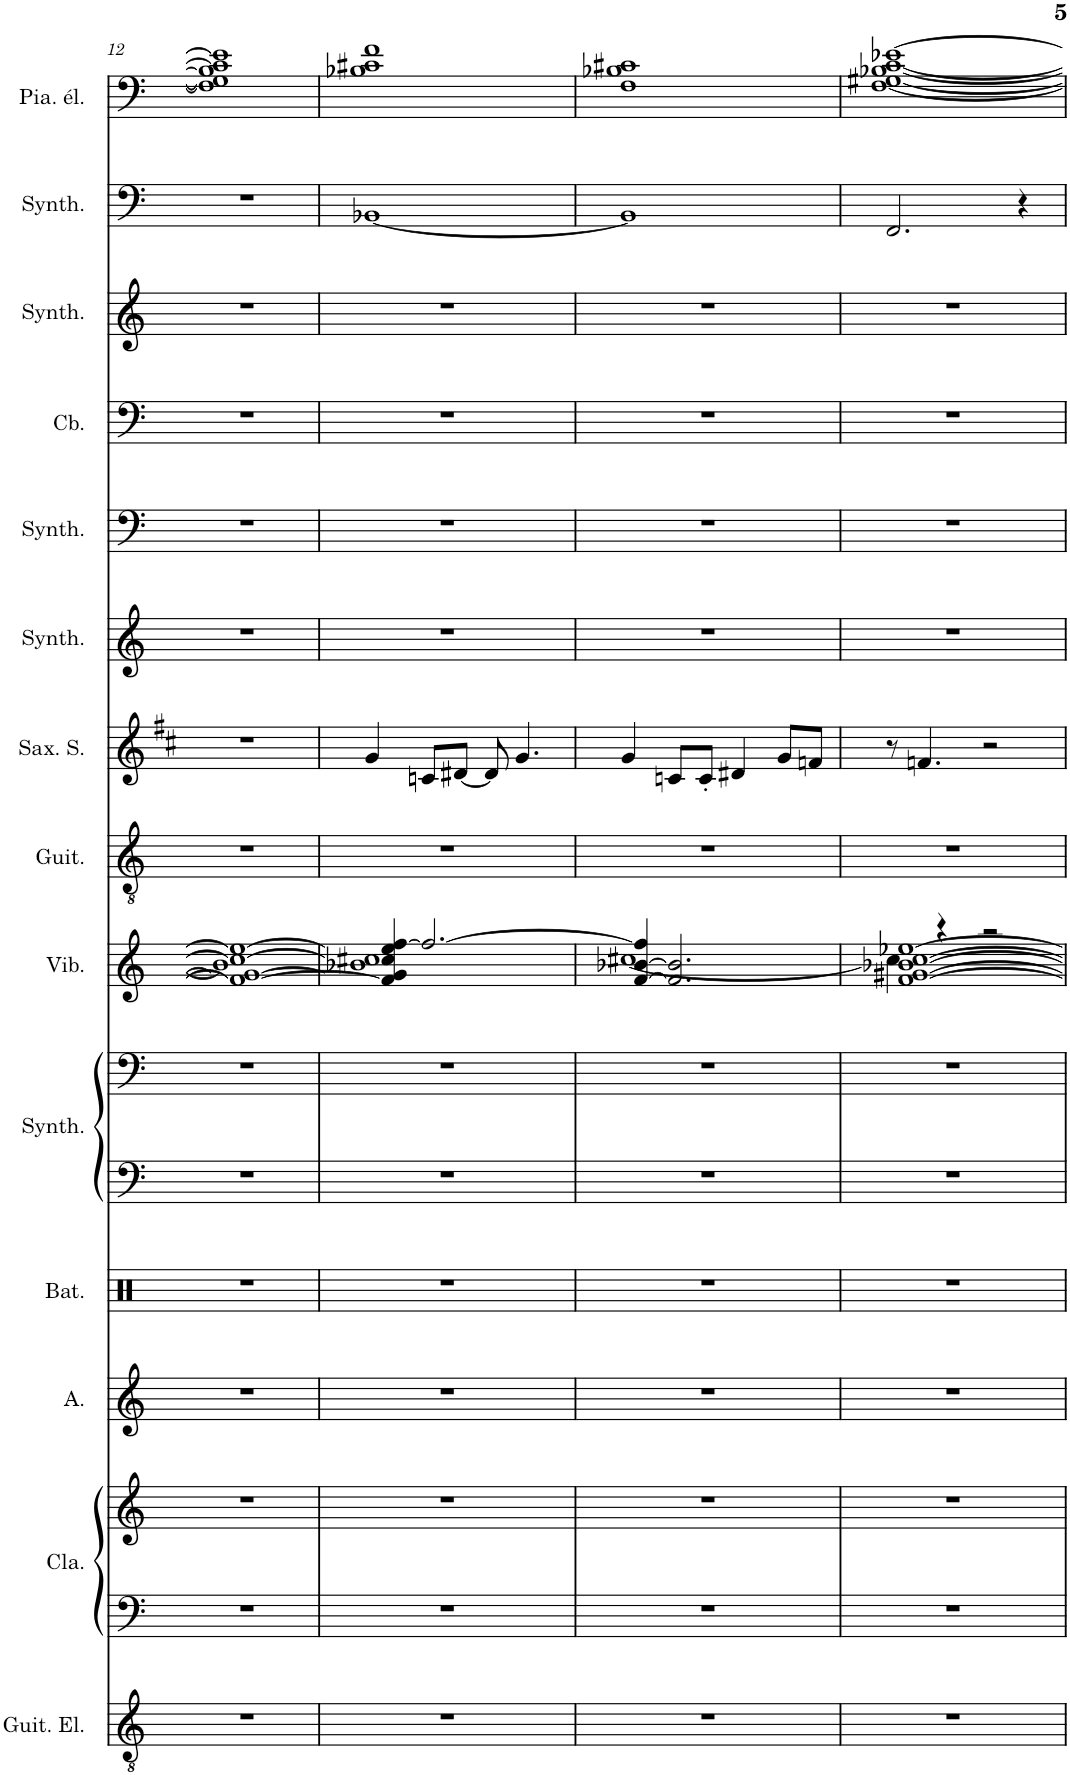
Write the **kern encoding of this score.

**kern	**kern	**kern	**kern	**kern	**kern	**kern	**kern	**kern	**kern	**kern	**kern	**kern	**kern	**kern	**kern
*part14	*part13	*part13	*part12	*part11	*part10	*part10	*part9	*part8	*part7	*part6	*part5	*part4	*part3	*part2	*part1
*staff16	*staff15	*staff14	*staff13	*staff12	*staff11	*staff10	*staff9	*staff8	*staff7	*staff6	*staff5	*staff4	*staff3	*staff2	*staff1
*I"Guitare électrique, Distortion Guitar	*I"Clavecin, Harpsichord	*	*I"Alto, Choir Aahs	*I"Batterie	*I"Synthétiseur Pad, Pad 1 (new age)	*	*I"Vibraphone, Vibraphone	*I"Guitare acoustique, Acoustic Guitar (steel)	*I"Saxophone Soprano	*I"Synthétiseur d'effets, FX 5 (brightness)	*I"Synthétiseur d'instruments à cordes, Synth Strings 2	*I"Contrebasse, Acoustic Bass	*I"Synthétiseur d'instruments à cordes, Synth Strings 2	*I"Synthétiseur Pad, Pad 6 (metallic)	*I"Piano électrique, Electric Piano 2
*I'Guit. El.	*I'Cla.	*	*I'A.	*I'Bat.	*I'Synth.	*	*I'Vib.	*I'Guit.	*I'Sax. S.	*I'Synth.	*I'Synth.	*I'Cb.	*I'Synth.	*I'Synth.	*I'Pia. él.
!!LO:PB:g=z
*clefGv2	*clefF4	*clefG2	*clefG2	*clefX	*clefF4	*clefF4	*clefG2	*clefGv2	*clefG2	*clefG2	*clefF4	*clefF4	*clefG2	*clefG2	*clefF4
*	*	*	*	*	*	*	*	*	*Trd1c2	*	*	*Trd7c12	*	*	*
*k[]	*k[]	*k[]	*k[]	*k[]	*k[]	*k[]	*k[]	*k[]	*k[f#c#]	*k[]	*k[]	*k[]	*k[]	*k[]	*k[]
*M4/4	*M4/4	*M4/4	*M4/4	*M4/4	*M4/4	*M4/4	*M4/4	*M4/4	*M4/4	*M4/4	*M4/4	*M4/4	*M4/4	*M4/4	*M4/4
=12	=12	=12	=12	=12	=12	=12	=12	=12	=12	=12	=12	=12	=12	=12	=12
*	*	*	*	*	*	*	*^	*	*	*	*	*	*	*	*
1r	1r	1r	1r	1r	1r	1r	1f_ 1g#_ 1cc_ 1ee-_	1b-]	1r	1r	1r	1r	1r	1r	1r	1F] 1G#] 1B-] 1c] 1e-]
=13	=13	=13	=13	=13	=13	=13	=13	=13	=13	=13	=13	=13	=13	=13	=13	=13
1r	1r	1r	1r	1r	1r	1r	4f/] 4g#/] 4cc/] 4ee-/] [4ff/	1b-X 1cc#X	1r	4g/	1r	1r	1r	1r	[1BB-X	1B-X 1c#X 1f
.	.	.	.	.	.	.	2.ff/_	.	.	8cn/L	.	.	.	.	.	.
.	.	.	.	.	.	.	.	.	.	[8d#X/J	.	.	.	.	.	.
.	.	.	.	.	.	.	.	.	.	8d#/]	.	.	.	.	.	.
.	.	.	.	.	.	.	.	.	.	4.g/	.	.	.	.	.	.
=14	=14	=14	=14	=14	=14	=14	=14	=14	=14	=14	=14	=14	=14	=14	=14	=14
1r	1r	1r	1r	1r	1r	1r	[4f/ [4b-X/ 4ff/]	[1cc#X	1r	4g/	1r	1r	1r	1r	1BB-]	1F 1B-X 1c#X
.	.	.	.	.	.	.	2.f/] 2.b-/]	.	.	8cn/L	.	.	.	.	.	.
.	.	.	.	.	.	.	.	.	.	8c'/J	.	.	.	.	.	.
.	.	.	.	.	.	.	.	.	.	4d#X/	.	.	.	.	.	.
.	.	.	.	.	.	.	.	.	.	8g/L	.	.	.	.	.	.
.	.	.	.	.	.	.	.	.	.	8fn/J	.	.	.	.	.	.
=15	=15	=15	=15	=15	=15	=15	=15	=15	=15	=15	=15	=15	=15	=15	=15	=15
*	*	*	*	*	*	*	*	*^	*	*	*	*	*	*	*	*^
1r	1r	1r	1r	1r	1r	1r	[1g#X [1b-X [1cc	4cc#\]	[1f [1ee-X	1r	8r	1r	1r	1r	1r	2.FF/	[1e-X	[1F [1G#X [1B-X [1c
.	.	.	.	.	.	.	.	.	.	.	4.fn/	.	.	.	.	.	.	.
.	.	.	.	.	.	.	.	4r	.	.	.	.	.	.	.	.	.	.
.	.	.	.	.	.	.	.	2r	.	.	2r	.	.	.	.	.	.	.
.	.	.	.	.	.	.	.	.	.	.	.	.	.	.	.	4r	.	.
*	*	*	*	*	*	*	*v	*v	*v	*	*	*	*	*	*	*	*v	*v
=	=	=	=	=	=	=	=	=	=	=	=	=	=	=	=
*-	*-	*-	*-	*-	*-	*-	*-	*-	*-	*-	*-	*-	*-	*-	*-
